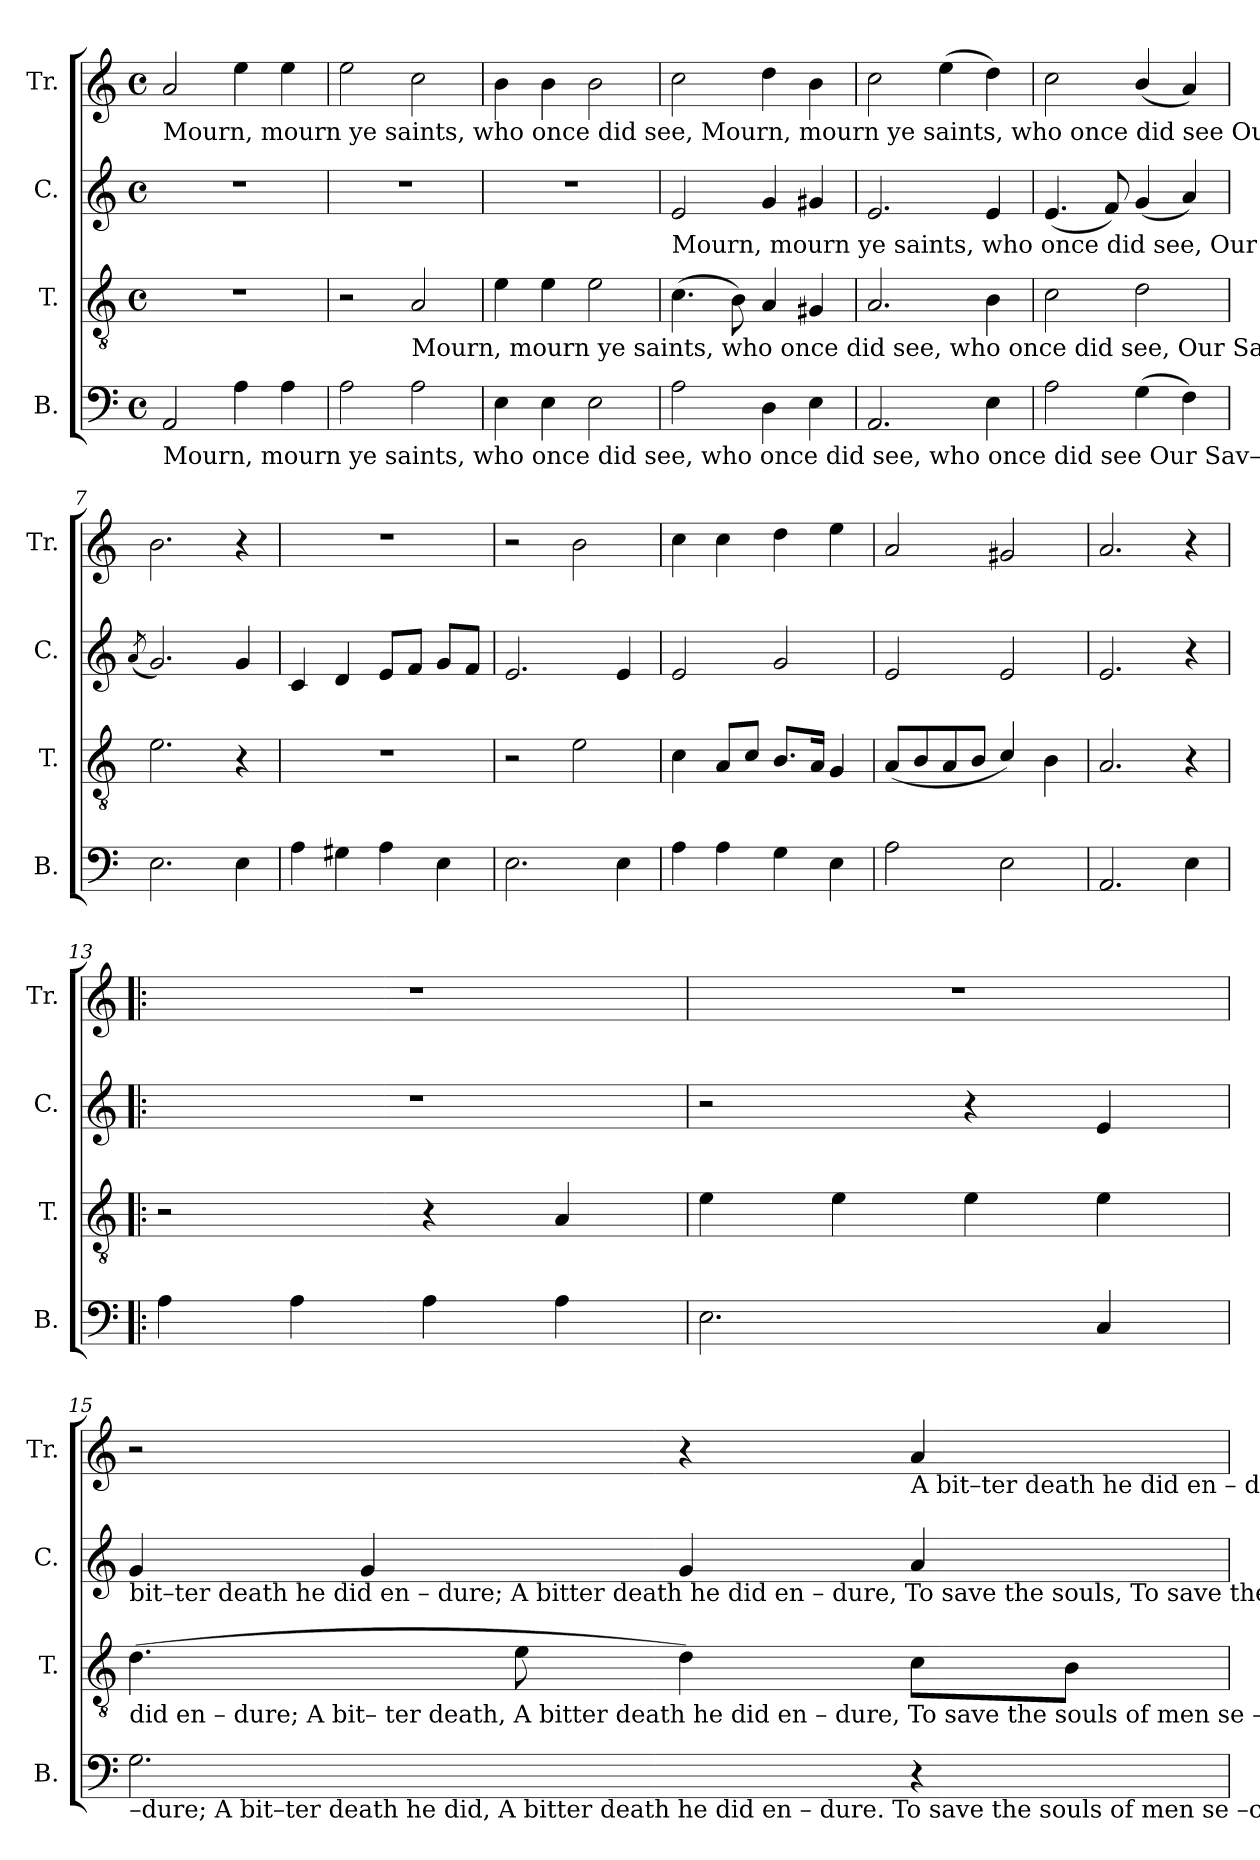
**kern	**kern	**kern	**kern
*part4	*part3	*part2	*part1
*staff4	*staff3	*staff2	*staff1
*I"B.	*I"T.	*I"C.	*I"Tr.
*I'B.	*I'T.	*I'C.	*I'Tr.
*clefF4	*clefGv2	*clefG2	*clefG2
*k[]	*k[]	*k[]	*k[]
*M4/4	*M4/4	*M4/4	*M4/4
*met(c)	*met(c)	*met(c)	*met(c)
=1	=1	=1	=1
!	!	!	!LO:TX:b:t=Mourn, mourn ye saints, who once did see, Mourn, mourn ye saints, who once did see                                             Our   Sav–ior dear  nailed   to            the         tree.
!LO:TX:b:t=Mourn, mourn ye saints, who once did see, who once did see, who once did         see   Our Sav–ior  dear  nailed,  see  Our Sav–ior dear nailed  to            the       tree.   A  bitter death he   did           en –	!	!	!
2AA!/	1r	1r	2a!/
4A!\	.	.	4ee!\
4A!\	.	.	4ee!\
=2	=2	=2	=2
2A!\	2r	1r	2ee!\
!	!LO:TX:b:t=Mourn, mourn ye saints, who once did see,  who once    did            see,                                                Our    Sav–ior  dear nailed  to                  the   tree.                          A bitter death he	!	!
2A!\	2A!/	.	2cc!\
=3	=3	=3	=3
4E!\	4e!\	1r	4b!\
4E!\	4e!\	.	4b!\
2E!\	2e!\	.	2b!\
=4	=4	=4	=4
!	!	!LO:TX:b:t=Mourn, mourn ye saints,  who once      did        see,    Our  Sav–ior  dear nailed  to  the  tree,       nailed           to             the       tree.                                                   A	!
2A!\	(4.c!\	2e!/	2cc!\
.	8B!\)	.	.
4D!\	4A!/	4g!/	4dd!\
4E!\	4G#X!/	4g#X!/	4b!\
=5	=5	=5	=5
2.AA!/	2.A!/	2.e!/	2cc!\
.	.	.	(4ee!\
4E!\	4B!\	4e!/	4dd!\)
=6	=6	=6	=6
2A!\	2c!\	(4.e!/	2cc!\
.	.	8f!/)	.
(4G!\	2d!\	(4g!/	(4b!/
4F!\)	.	4a!/)	4a!/)
=7	=7	=7	=7
.	.	(8qa/	.
2.E!\	2.e!\	2.g!/)	2.b!\
4E!\	4r	4g!/	4r
=8	=8	=8	=8
4A!\	1r	4c!/	1r
4G#X!\	.	4d!/	.
4A!\	.	8e!/L	.
.	.	8f!/J	.
4E!\	.	8g!/L	.
.	.	8f!/J	.
=9	=9	=9	=9
2.E!\	2r	2.e!/	2r
.	2e!\	.	2b!\
4E!\	.	4e!/	.
=10	=10	=10	=10
4A!\	4c!\	2e!/	4cc!\
4A!\	8A!/L	.	4cc!\
.	8c!/J	.	.
4G!\	8.B!/L	2g!/	4dd!\
.	16A!/Jk	.	.
4E!\	4G!/	.	4ee!\
=11	=11	=11	=11
2A!\	(8A!/L	2e!/	2a!/
.	8B!/	.	.
.	8A!/	.	.
.	8B!/J	.	.
2E!\	4c!/)	2e!/	2g#X!/
.	4B!\	.	.
=12	=12	=12	=12
2.AA!/	2.A!/	2.e!/	2.a!/
4E!\	4r	4r	4r
=13!|:	=13!|:	=13!|:	=13!|:
4A!\	2r	1r	1r
4A!\	.	.	.
4A!\	4r	.	.
4A!\	4A!/	.	.
=14	=14	=14	=14
2.E!\	4e!\	2r	1r
.	4e!\	.	.
.	4e!\	4r	.
4C!/	4e!\	4e!/	.
!!LO:LB:g=z
=15	=15	=15	=15
!	!	!LO:TX:b:t=bit–ter  death he  did       en  –  dure;                                        A bitter death he did en    –     dure,                                                            To save the souls, To save the souls of men se – cure.        –cure.	!
!	!LO:TX:b:t=did         en  –  dure;                                     A   bit– ter death,  A bitter death he did  en  –  dure,  To save the souls of men  se –cure,                            To save the souls  of   men   se – cure.       –cure.	!	!
!LO:TX:b:t=–dure;                                A    bit–ter death  he   did,               A bitter death he did  en    –    dure.                  To save the souls of men    se –cure,        To save the souls of  men  se – cure.   A      –cure.	!	!	!
2.G!\	(4.d!\	4g!/	2r
.	.	4g!/	.
.	8e!\	.	.
.	4d!\)	4g!/	4r
!	!	!	!LO:TX:b:t=A    bit–ter death he  did       en   –   dure;             A bitter death he  did en    –     dure,                                       To save the souls of men,      To   save the souls  of  men  se –cure.         –cure.
4r	8c!\L	4a!/	4a!/
.	8B!\J	.	.
=	=	=	=
*-	*-	*-	*-
